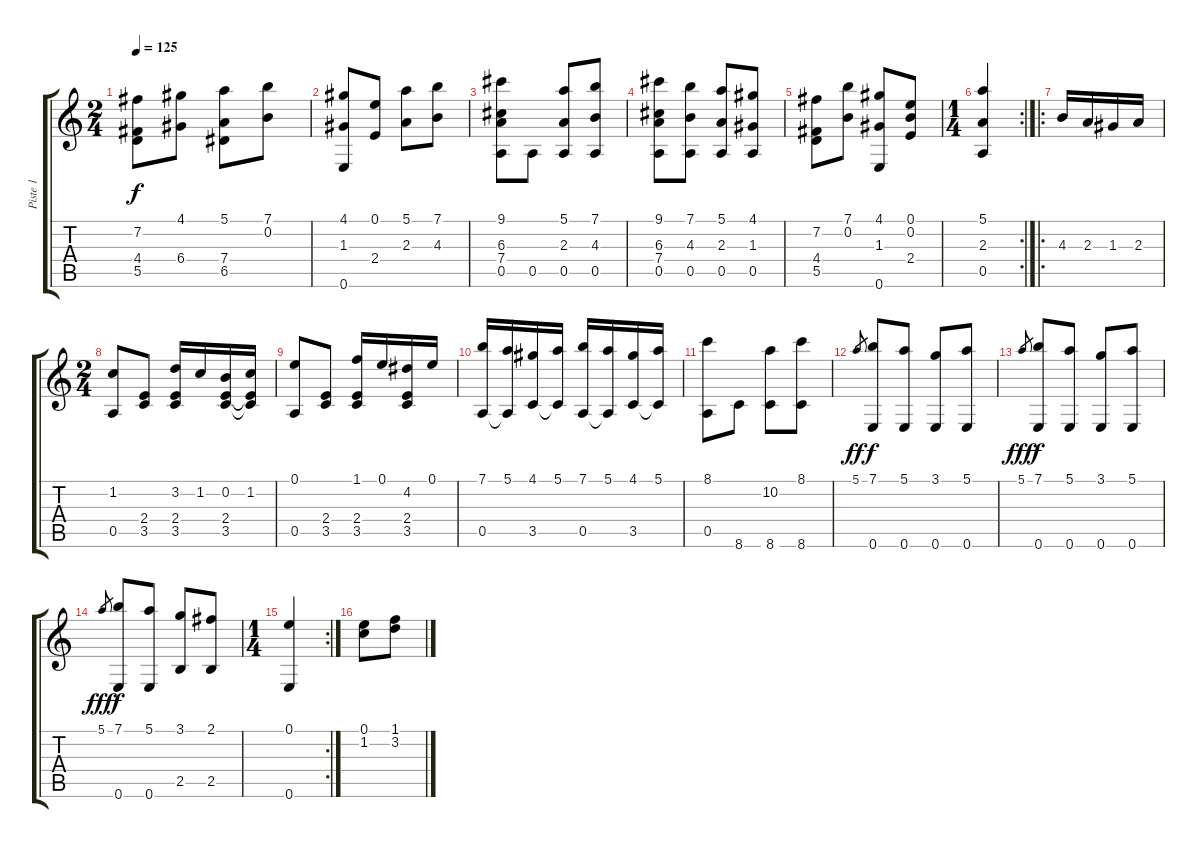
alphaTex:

\track ("Piste 1" "Piste 1") {instrument acousticguitarnylon}
\staff {score tabs}
\tuning (E4 B3 G3 D3 A2 E2) {hide}
\ts (2 4)
\tempo 125
\clef g2
\ks c
(7.2 4.4 5.5).8{dy f} (4.1 6.4).8 (5.1 7.4 6.5).8 (7.1 0.2).8 |
(4.1 1.3 0.6).8 (0.1 2.4).8 (5.1 2.3).8 (7.1 4.3).8 |
(9.1 6.3 7.4 0.5).8 0.5.8 (5.1 2.3 0.5).8 (7.1 4.3 0.5).8 |
(9.1 6.3 7.4 0.5).8 (7.1 4.3 0.5).8 (5.1 2.3 0.5).8 (4.1 1.3 0.5).8 |
(7.2 4.4 5.5).8 (7.1 0.2).8 (4.1 1.3 0.6).8 (0.1 0.2 2.4).8 |
\rc 2
\ts (1 4)
(5.1 2.3 0.5).4 |
\ro
4.3.16 2.3.16 1.3.16 2.3.16 |
\ts (2 4)
(1.2 0.5).8 (2.4 3.5).8 (3.2 2.4 3.5).16 1.2.16 (0.2 2.4 3.5).16 (1.2 2.4{t} 3.5{t}).16 |
(0.1 0.5).8 (2.4 3.5).8 (1.1 2.4 3.5).16 0.1.16 (4.2 2.4 3.5).16 0.1.16 |
(7.1 0.5).16 (5.1 0.5{t}).16 (4.1 3.5).16 (5.1 3.5{t}).16 (7.1 0.5).16 (5.1 0.5{t}).16 (4.1 3.5).16 (5.1 3.5{t}).16 |
(8.1 0.5).8 8.6.8 (10.2 8.6).8 (8.1 8.6).8 |
5.1.8{gr dy ff} (7.1 0.6).8{dy f} (5.1 0.6).8 (3.1 0.6).8 (5.1 0.6).8 |
5.1.8{gr dy fff} (7.1 0.6).8{dy f} (5.1 0.6).8 (3.1 0.6).8 (5.1 0.6).8 |
5.1.8{gr dy fff} (7.1 0.6).8{dy f} (5.1 0.6).8 (3.1 2.5).8 (2.1 2.5).8 |
\rc 2
\ts (1 4)
(0.1 0.6).4 |
(0.1 1.2).8 (1.1 3.2).8
